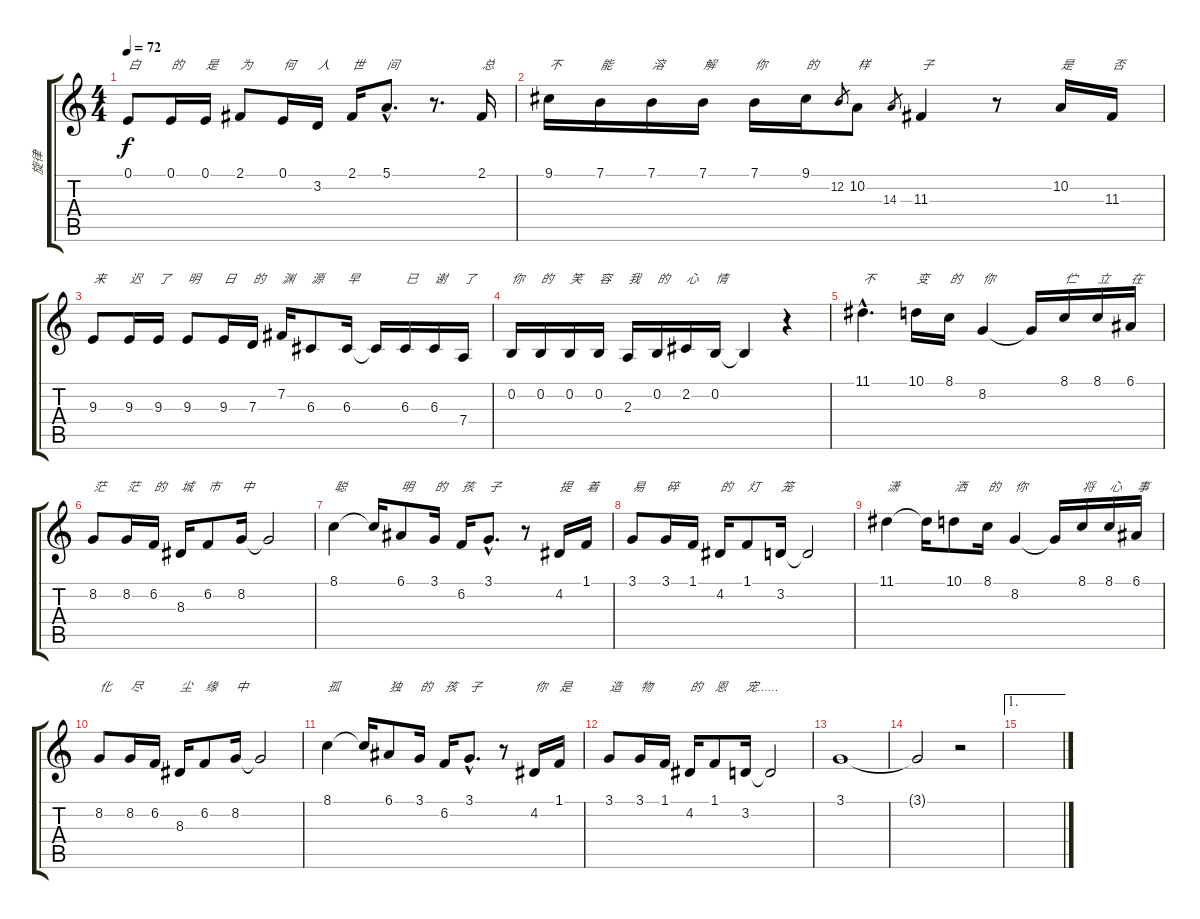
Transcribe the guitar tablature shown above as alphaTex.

\track ("旋律" "旋律") {instrument flute}
\staff {score tabs}
\tuning (E4 B3 G3 D3 A2 E2) {hide}
\ts (4 4)
\tempo 72
\clef g2
\ks c
0.1.8{txt "白" dy f} 0.1.16{txt "的"} 0.1.16{txt "是"} 2.1.8{txt "为"} 0.1.16{txt "何"} 3.2.16{txt "人"} 2.1.16{txt "世"} 5.1{hac}.8{d txt "间"} r.8{d} 2.1.16{txt "总"} |
9.1.16{txt "不"} 7.1.16{txt "能"} 7.1.16{txt "溶"} 7.1.16{txt "解"} 7.1.16{txt "你"} 9.1.16{txt "的"} 12.2.8{gr} 10.2.8{txt "样"} 14.3.8{gr} 11.3.4{txt "子"} r.8 10.2.16{txt "是"} 11.3.16{txt "否"} |
9.3.8{txt "来"} 9.3.16{txt "迟"} 9.3.16{txt "了"} 9.3.8{txt "明"} 9.3.16{txt "日"} 7.3.16{txt "的"} 7.2.16{txt "渊"} 6.3.8{txt "源"} 6.3.16{txt "早"} 6.3{t}.16 6.3.16{txt "已"} 6.3.16{txt "谢"} 7.4.16{txt "了"} |
0.2.16{txt "你"} 0.2.16{txt "的"} 0.2.16{txt "笑"} 0.2.16{txt "容"} 2.3.16{txt "我"} 0.2.16{txt "的"} 2.2.16{txt "心"} 0.2.16{txt "情"} 0.2{t}.4 r.4 |
11.1{hac}.4{d txt "不"} 10.1.16{txt "变"} 8.1.16{txt "的"} 8.2.4{txt "你"} 8.2{t}.16 8.1.16{txt "伫"} 8.1.16{txt "立"} 6.1.16{txt "在"} |
8.2.8{txt "茫"} 8.2.16{txt "茫"} 6.2.16{txt "的"} 8.3.16{txt "城"} 6.2.8{txt "市"} 8.2.16{txt "中"} 8.2{t}.2 |
8.1.4{txt "聪"} 8.1{t}.16 6.1.8{txt "明"} 3.1.16{txt "的"} 6.2.16{txt "孩"} 3.1{hac}.8{d txt "子"} r.8 4.2.16{txt "提"} 1.1.16{txt "着"} |
3.1.8{txt "易"} 3.1.16{txt "碎"} 1.1.16 4.2.16{txt "的"} 1.1.8{txt "灯"} 3.2.16{txt "笼"} 3.2{t}.2 |
11.1.4{txt "潇"} 11.1{t}.16 10.1.8{txt "洒"} 8.1.16{txt "的"} 8.2.4{txt "你"} 8.2{t}.16 8.1.16{txt "将"} 8.1.16{txt "心"} 6.1.16{txt "事"} |
8.2.8{txt "化"} 8.2.16{txt "尽"} 6.2.16 8.3.16{txt "尘"} 6.2.8{txt "缘"} 8.2.16{txt "中"} 8.2{t}.2 |
8.1.4{txt "孤"} 8.1{t}.16 6.1.8{txt "独"} 3.1.16{txt "的"} 6.2.16{txt "孩"} 3.1{hac}.8{d txt "子"} r.8 4.2.16{txt "你"} 1.1.16{txt "是"} |
3.1.8{txt "造"} 3.1.16{txt "物"} 1.1.16 4.2.16{txt "的"} 1.1.8{txt "恩"} 3.2.16{txt "宠……"} 3.2{t}.2 |
3.1.1 |
3.1{t}.2 r.2 |
\ae 1
